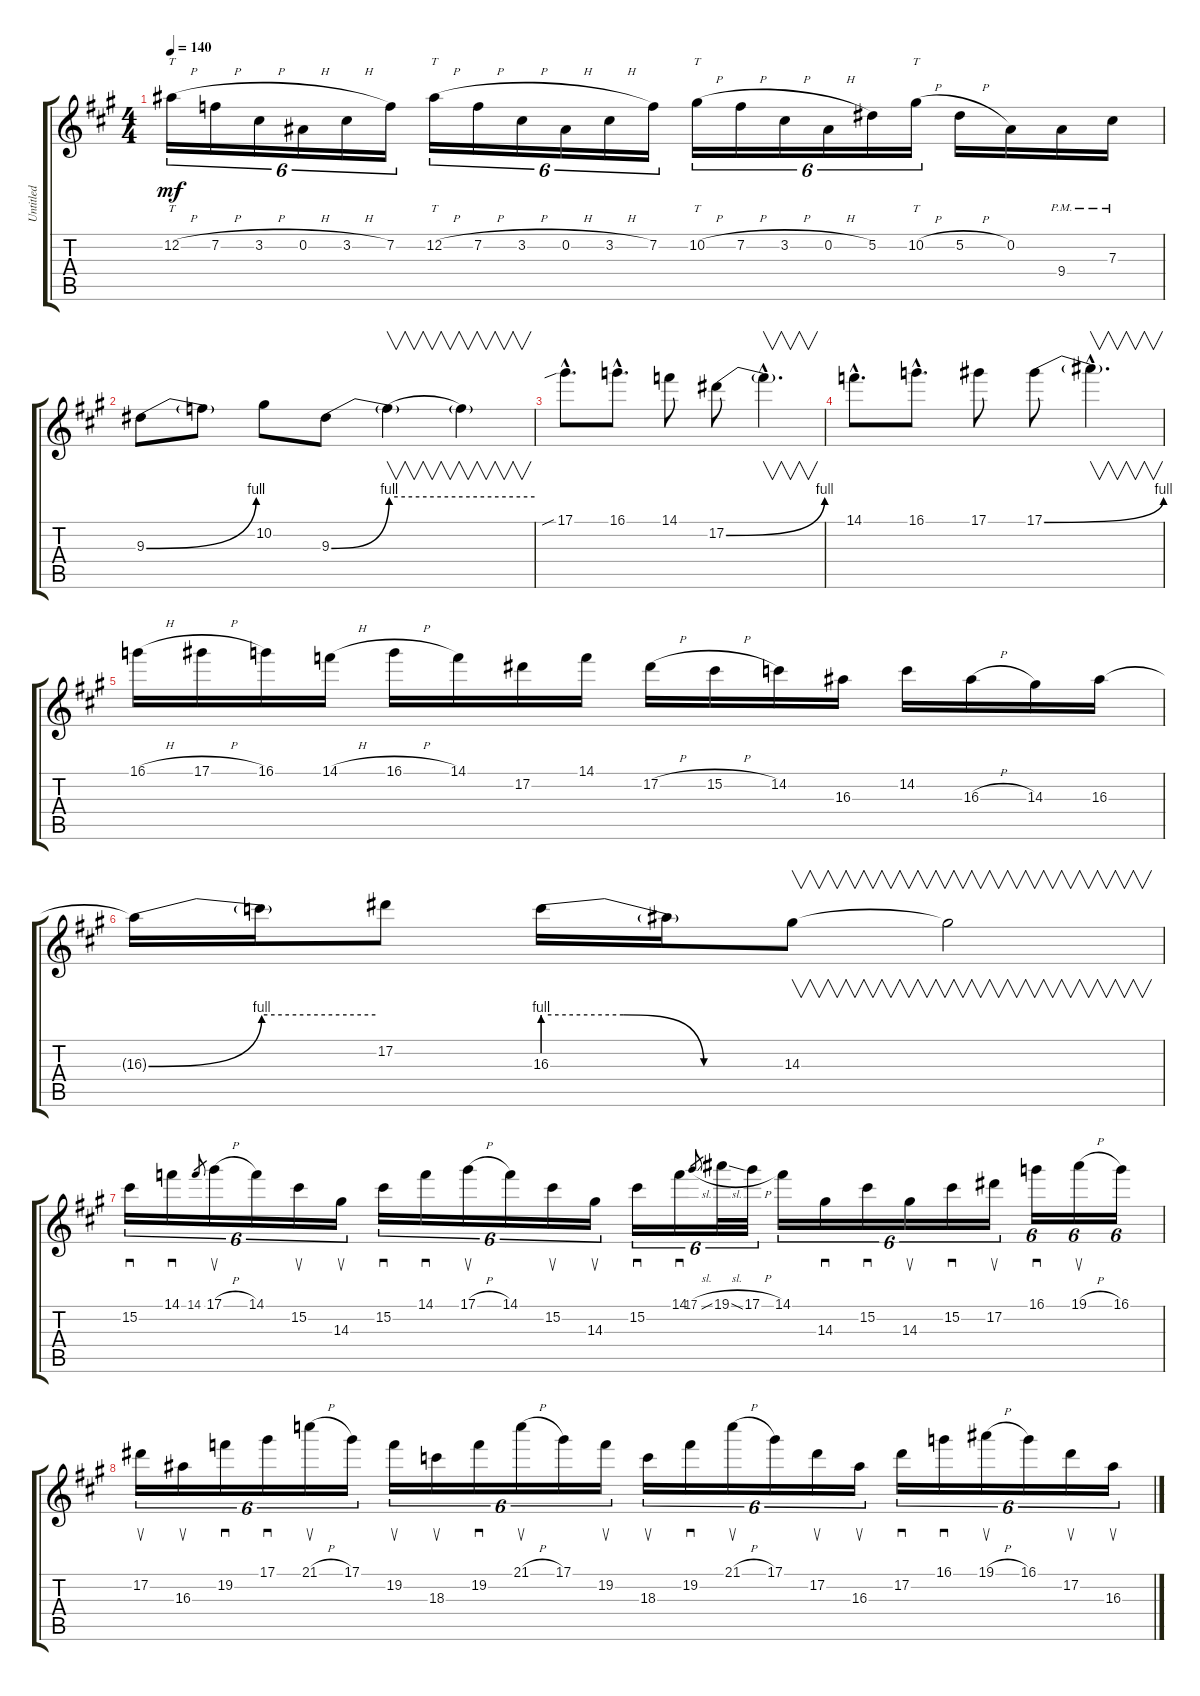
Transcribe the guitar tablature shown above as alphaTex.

\track ("Untitled" "Untitled") {instrument distortionguitar}
\staff {score tabs}
\tuning (Eb4 Bb3 Gb3 Db3 Ab2 Eb2) {hide}
\ts (4 4)
\tempo 140
\clef g2
\ks a
12.2{h}.16{tt tu (6 4) dy mf} 7.2{h}.16{tu (6 4)} 3.2{h}.16{tu (6 4)} 0.2{h}.16{tu (6 4)} 3.2{h}.16{tu (6 4)} 7.2.16{tu (6 4)} 12.2{h}.16{tt tu (6 4)} 7.2{h}.16{tu (6 4)} 3.2{h}.16{tu (6 4)} 0.2{h}.16{tu (6 4)} 3.2{h}.16{tu (6 4)} 7.2.16{tu (6 4)} 10.2{h}.16{tt tu (6 4)} 7.2{h}.16{tu (6 4)} 3.2{h}.16{tu (6 4)} 0.2{h}.16{tu (6 4)} 5.2.16{tu (6 4)} 10.2{h}.16{tt tu (6 4)} 5.2{h}.16 0.2.16 9.4{pm}.16 7.3{pm}.16 |
9.3{be (bend 0 0 60 4)}.8 9.3{t}.8 10.2.8 9.3{be (bend 0 0 60 4)}.8 9.3{be (hold 0 4 60 4) t}.4{v} 9.3{t}.4{v} |
17.1{sib hac}.8{d} 16.1{hac}.8{d} 14.1.8 17.2{be (bend 0 0 60 4)}.8 17.2{hac t}.4{v d} |
14.1{hac}.8{d} 16.1{hac}.8{d} 17.1.8 17.1{be (bend 0 0 60 4)}.8 17.1{hac t}.4{v d} |
16.1{h}.16 17.1{h}.16 16.1.16 14.1{h}.16 16.1{h}.16 14.1.16 17.2.16 14.1.16 17.2{h}.16 15.2{h}.16 14.2.16 16.3.16 14.2.16 16.3{h}.16 14.3.16 16.3.16 |
16.3{be (bend 0 0 60 4) t}.16 16.3{be (hold 0 4 60 4) t}.16 17.2.8 16.3{be (custom 0 4 20 4 40 0 60 0)}.16 16.3{t}.16 14.3.8{v} 14.3{t}.2{v} |
15.2.16{sd tu (6 4)} 14.1.16{sd tu (6 4)} 14.1.8{gr} 17.1{h}.16{su tu (6 4)} 14.1.16{tu (6 4)} 15.2.16{su tu (6 4)} 14.3.16{su tu (6 4)} 15.2.16{sd tu (6 4)} 14.1.16{sd tu (6 4)} 17.1{h}.16{su tu (6 4)} 14.1.16{tu (6 4)} 15.2.16{su tu (6 4)} 14.3.16{su tu (6 4)} 15.2.16{sd tu (6 4)} 14.1.16{sd tu (6 4)} 17.1{sl}.8{gr} 19.1{sl}.32{tu (6 4)} 17.1{h}.32{tu (6 4)} 14.1.16{tu (6 4)} 14.3.16{sd tu (6 4)} 15.2.16{sd tu (6 4)} 14.3.16{su tu (6 4)} 15.2.16{sd tu (6 4)} 17.2.16{su tu (6 4)} 16.1.16{sd tu (6 4)} 19.1{h}.16{su tu (6 4)} 16.1.16{tu (6 4)} |
17.2.16{su tu (6 4)} 16.3.16{su tu (6 4)} 19.2.16{sd tu (6 4)} 17.1.16{sd tu (6 4)} 21.1{h}.16{su tu (6 4)} 17.1.16{tu (6 4)} 19.2.16{su tu (6 4)} 18.3.16{su tu (6 4)} 19.2.16{sd tu (6 4)} 21.1{h}.16{su tu (6 4)} 17.1.16{tu (6 4)} 19.2.16{su tu (6 4)} 18.3.16{su tu (6 4)} 19.2.16{sd tu (6 4)} 21.1{h}.16{su tu (6 4)} 17.1.16{tu (6 4)} 17.2.16{su tu (6 4)} 16.3.16{su tu (6 4)} 17.2.16{sd tu (6 4)} 16.1.16{sd tu (6 4)} 19.1{h}.16{su tu (6 4)} 16.1.16{tu (6 4)} 17.2.16{su tu (6 4)} 16.3.16{su tu (6 4)}
